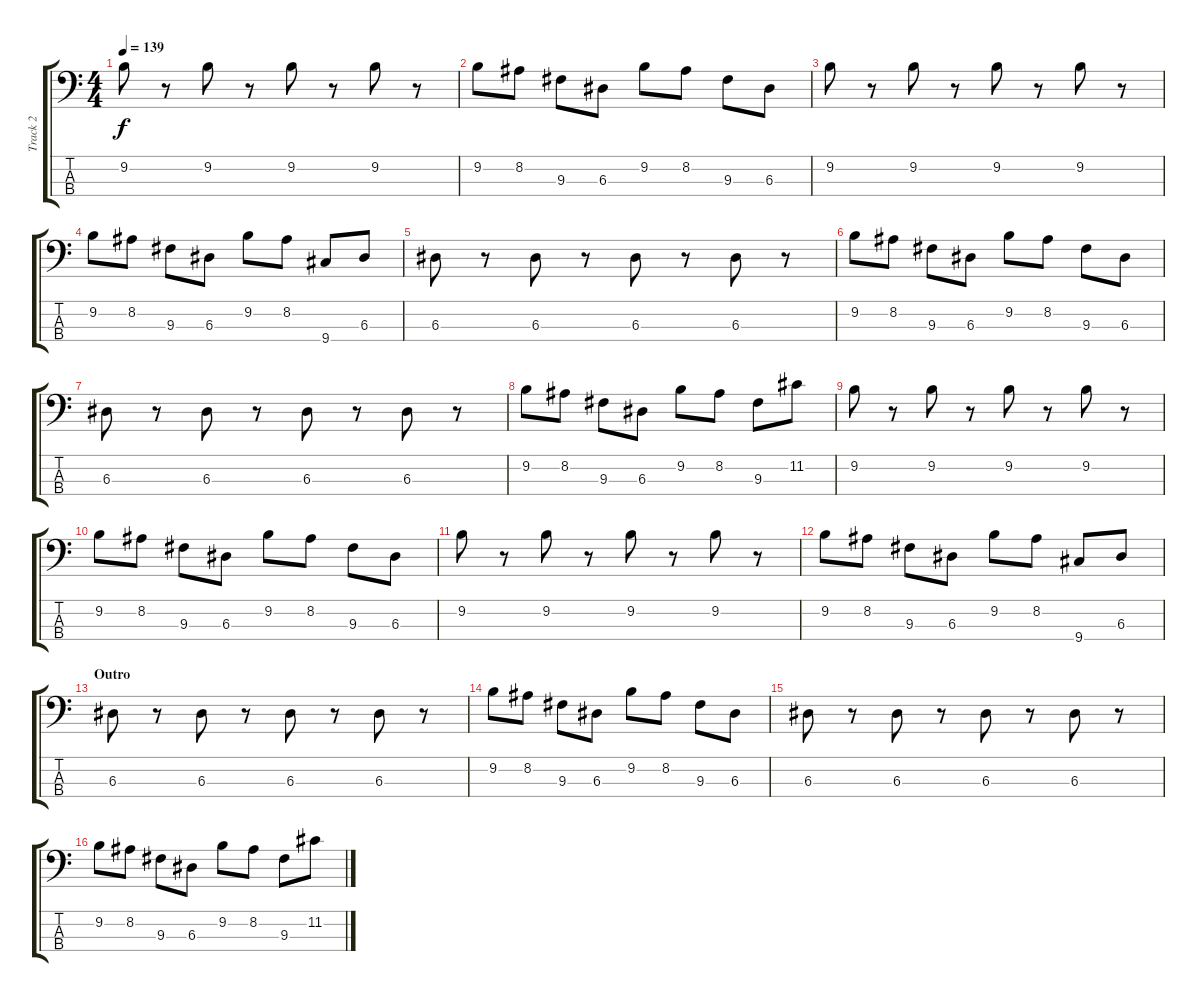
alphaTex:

\track ("Track 2" "Track 2") {instrument electricbassfinger}
\staff {score tabs}
\tuning (G2 D2 A1 E1) {hide}
\ts (4 4)
\tempo 139
\clef f4
\ks c
9.2.8{dy f} r.8 9.2.8 r.8 9.2.8 r.8 9.2.8 r.8 |
9.2.8 8.2.8 9.3.8 6.3.8 9.2.8 8.2.8 9.3.8 6.3.8 |
9.2.8 r.8 9.2.8 r.8 9.2.8 r.8 9.2.8 r.8 |
9.2.8 8.2.8 9.3.8 6.3.8 9.2.8 8.2.8 9.4.8 6.3.8 |
6.3.8 r.8 6.3.8 r.8 6.3.8 r.8 6.3.8 r.8 |
9.2.8 8.2.8 9.3.8 6.3.8 9.2.8 8.2.8 9.3.8 6.3.8 |
6.3.8 r.8 6.3.8 r.8 6.3.8 r.8 6.3.8 r.8 |
9.2.8 8.2.8 9.3.8 6.3.8 9.2.8 8.2.8 9.3.8 11.2.8 |
9.2.8 r.8 9.2.8 r.8 9.2.8 r.8 9.2.8 r.8 |
9.2.8 8.2.8 9.3.8 6.3.8 9.2.8 8.2.8 9.3.8 6.3.8 |
9.2.8 r.8 9.2.8 r.8 9.2.8 r.8 9.2.8 r.8 |
9.2.8 8.2.8 9.3.8 6.3.8 9.2.8 8.2.8 9.4.8 6.3.8 |
\section ("" "Outro ")
6.3.8 r.8 6.3.8 r.8 6.3.8 r.8 6.3.8 r.8 |
9.2.8 8.2.8 9.3.8 6.3.8 9.2.8 8.2.8 9.3.8 6.3.8 |
6.3.8 r.8 6.3.8 r.8 6.3.8 r.8 6.3.8 r.8 |
9.2.8 8.2.8 9.3.8 6.3.8 9.2.8 8.2.8 9.3.8 11.2.8
